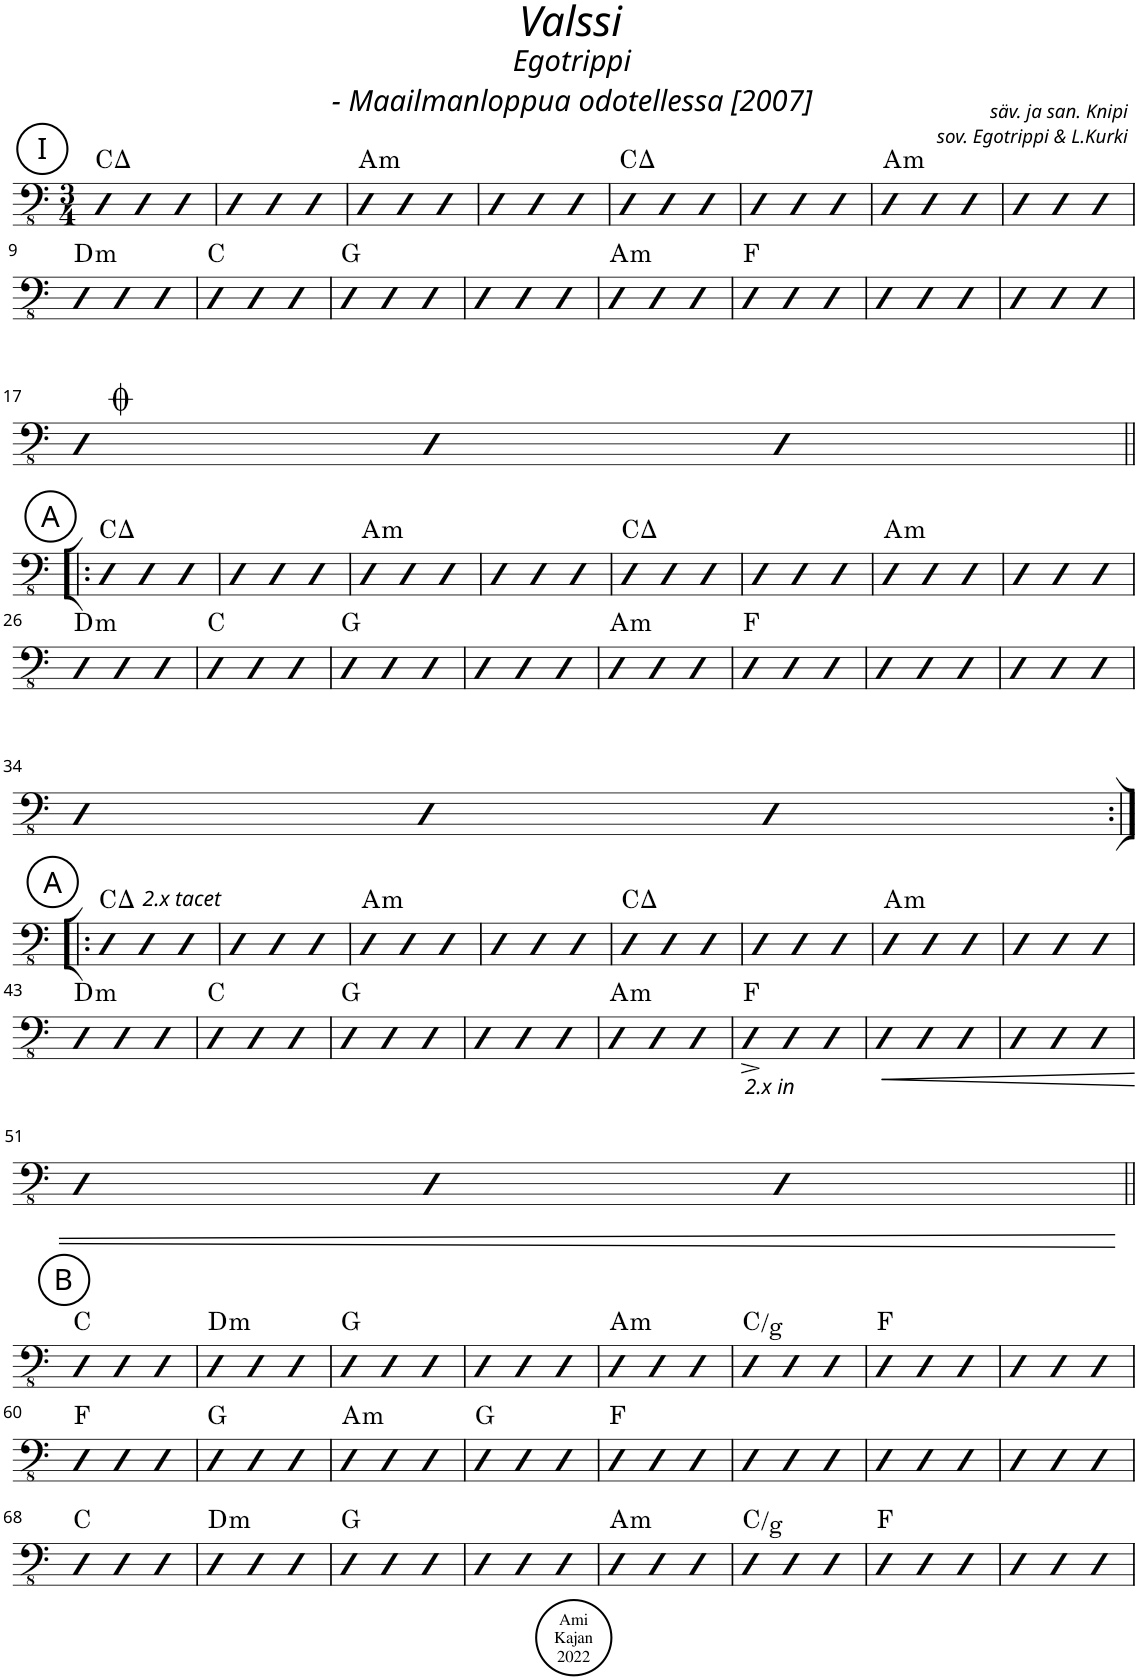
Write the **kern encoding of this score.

**kern	**dynam	**harte
*part1	*part1	*part1
*staff1	*staff1	*
*I"Acoustic Bass	*	*
*I'Bass	*	*
*clefFv4	*	*
*k[]	*	*
*M3/4	*	*
!!LO:REH:place=s1:a:cj:enc=circle:fs=14:t=I
=1	=1	=1
4DD	.	C:maj
4DD	.	.
4DD	.	.
=2	=2	=2
4DD	.	.
4DD	.	.
4DD	.	.
=3	=3	=3
!	!	!LO:H:kt=m
4DD	.	A:min
4DD	.	.
4DD	.	.
=4	=4	=4
4DD	.	.
4DD	.	.
4DD	.	.
=5	=5	=5
4DD	.	C:maj
4DD	.	.
4DD	.	.
=6	=6	=6
4DD	.	.
4DD	.	.
4DD	.	.
=7	=7	=7
!	!	!LO:H:kt=m
4DD	.	A:min
4DD	.	.
4DD	.	.
=8	=8	=8
4DD	.	.
4DD	.	.
4DD	.	.
!!LO:LB:g=z
=9	=9	=9
!	!	!LO:H:kt=m
4DD	.	D:min
4DD	.	.
4DD	.	.
=10	=10	=10
4DD	.	C:maj
4DD	.	.
4DD	.	.
=11	=11	=11
4DD	.	G:maj
4DD	.	.
4DD	.	.
=12	=12	=12
4DD	.	.
4DD	.	.
4DD	.	.
=13	=13	=13
!	!	!LO:H:kt=m
4DD	.	A:min
4DD	.	.
4DD	.	.
=14	=14	=14
4DD	.	F:maj
4DD	.	.
4DD	.	.
=15	=15	=15
4DD	.	.
4DD	.	.
4DD	.	.
=16	=16	=16
4DD	.	.
4DD	.	.
4DD	.	.
!!LO:LB:g=z
=17	=17	=17
4DD	.	.
4DD	.	.
4DD	.	.
!!LO:LB:g=z
!!LO:REH:place=s1:a:cj:enc=circle:fs=14:t=A
=18!|:	=18!|:	=18!|:
4DD	.	C:maj
4DD	.	.
4DD	.	.
=19	=19	=19
4DD	.	.
4DD	.	.
4DD	.	.
=20	=20	=20
!	!	!LO:H:kt=m
4DD	.	A:min
4DD	.	.
4DD	.	.
=21	=21	=21
4DD	.	.
4DD	.	.
4DD	.	.
=22	=22	=22
4DD	.	C:maj
4DD	.	.
4DD	.	.
=23	=23	=23
4DD	.	.
4DD	.	.
4DD	.	.
=24	=24	=24
!	!	!LO:H:kt=m
4DD	.	A:min
4DD	.	.
4DD	.	.
=25	=25	=25
4DD	.	.
4DD	.	.
4DD	.	.
!!LO:LB:g=z
=26	=26	=26
!	!	!LO:H:kt=m
4DD	.	D:min
4DD	.	.
4DD	.	.
=27	=27	=27
4DD	.	C:maj
4DD	.	.
4DD	.	.
=28	=28	=28
4DD	.	G:maj
4DD	.	.
4DD	.	.
=29	=29	=29
4DD	.	.
4DD	.	.
4DD	.	.
=30	=30	=30
!	!	!LO:H:kt=m
4DD	.	A:min
4DD	.	.
4DD	.	.
=31	=31	=31
4DD	.	F:maj
4DD	.	.
4DD	.	.
=32	=32	=32
4DD	.	.
4DD	.	.
4DD	.	.
=33	=33	=33
4DD	.	.
4DD	.	.
4DD	.	.
!!LO:LB:g=z
=34	=34	=34
4DD	.	.
4DD	.	.
4DD	.	.
!!LO:LB:g=z
!!LO:REH:place=s1:a:cj:enc=circle:fs=14:t=A
=35:|!|:	=35:|!|:	=35:|!|:
!LO:TX:a:i:t=2.x tacet	!	!
4DD	.	C:maj
4DD	.	.
4DD	.	.
=36	=36	=36
4DD	.	.
4DD	.	.
4DD	.	.
=37	=37	=37
!	!	!LO:H:kt=m
4DD	.	A:min
4DD	.	.
4DD	.	.
=38	=38	=38
4DD	.	.
4DD	.	.
4DD	.	.
=39	=39	=39
4DD	.	C:maj
4DD	.	.
4DD	.	.
=40	=40	=40
4DD	.	.
4DD	.	.
4DD	.	.
=41	=41	=41
!	!	!LO:H:kt=m
4DD	.	A:min
4DD	.	.
4DD	.	.
=42	=42	=42
4DD	.	.
4DD	.	.
4DD	.	.
!!LO:LB:g=z
=43	=43	=43
!	!	!LO:H:kt=m
4DD	.	D:min
4DD	.	.
4DD	.	.
=44	=44	=44
4DD	.	C:maj
4DD	.	.
4DD	.	.
=45	=45	=45
4DD	.	G:maj
4DD	.	.
4DD	.	.
=46	=46	=46
4DD	.	.
4DD	.	.
4DD	.	.
=47	=47	=47
!	!	!LO:H:kt=m
4DD	.	A:min
4DD	.	.
4DD	.	.
=48	=48	=48
!LO:TX:b:i:t=2.x in	!	!
4DD^<	.	F:maj
4DD	.	.
4DD	.	.
=49	=49	=49
!	!LO:HP:b	!
4DD	<	.
4DD	.	.
4DD	.	.
=50	=50	=50
4DD	.	.
4DD	.	.
4DD	.	.
!!LO:LB:g=z
=51	=51	=51
4DD	.	.
4DD	.	.
4DD	.	.
.	[	.
!!LO:LB:g=z
!!LO:REH:place=s1:a:cj:enc=circle:fs=14:t=B
=52||	=52||	=52||
4DD	.	C:maj
4DD	.	.
4DD	.	.
=53	=53	=53
!	!	!LO:H:kt=m
4DD	.	D:min
4DD	.	.
4DD	.	.
=54	=54	=54
4DD	.	G:maj
4DD	.	.
4DD	.	.
=55	=55	=55
4DD	.	.
4DD	.	.
4DD	.	.
=56	=56	=56
!	!	!LO:H:kt=m
4DD	.	A:min
4DD	.	.
4DD	.	.
=57	=57	=57
4DD	.	C:maj/5
4DD	.	.
4DD	.	.
=58	=58	=58
4DD	.	F:maj
4DD	.	.
4DD	.	.
=59	=59	=59
4DD	.	.
4DD	.	.
4DD	.	.
!!LO:LB:g=z
=60	=60	=60
4DD	.	F:maj
4DD	.	.
4DD	.	.
=61	=61	=61
4DD	.	G:maj
4DD	.	.
4DD	.	.
=62	=62	=62
!	!	!LO:H:kt=m
4DD	.	A:min
4DD	.	.
4DD	.	.
=63	=63	=63
4DD	.	G:maj
4DD	.	.
4DD	.	.
=64	=64	=64
4DD	.	F:maj
4DD	.	.
4DD	.	.
=65	=65	=65
4DD	.	.
4DD	.	.
4DD	.	.
=66	=66	=66
4DD	.	.
4DD	.	.
4DD	.	.
=67	=67	=67
4DD	.	.
4DD	.	.
4DD	.	.
!!LO:LB:g=z
=68	=68	=68
4DD	.	C:maj
4DD	.	.
4DD	.	.
=69	=69	=69
!	!	!LO:H:kt=m
4DD	.	D:min
4DD	.	.
4DD	.	.
=70	=70	=70
4DD	.	G:maj
4DD	.	.
4DD	.	.
=71	=71	=71
4DD	.	.
4DD	.	.
4DD	.	.
=72	=72	=72
!	!	!LO:H:kt=m
4DD	.	A:min
4DD	.	.
4DD	.	.
=73	=73	=73
4DD	.	C:maj/5
4DD	.	.
4DD	.	.
=74	=74	=74
4DD	.	F:maj
4DD	.	.
4DD	.	.
=75	=75	=75
4DD	.	.
4DD	.	.
4DD	.	.
=	=	=
*-	*-	*-
